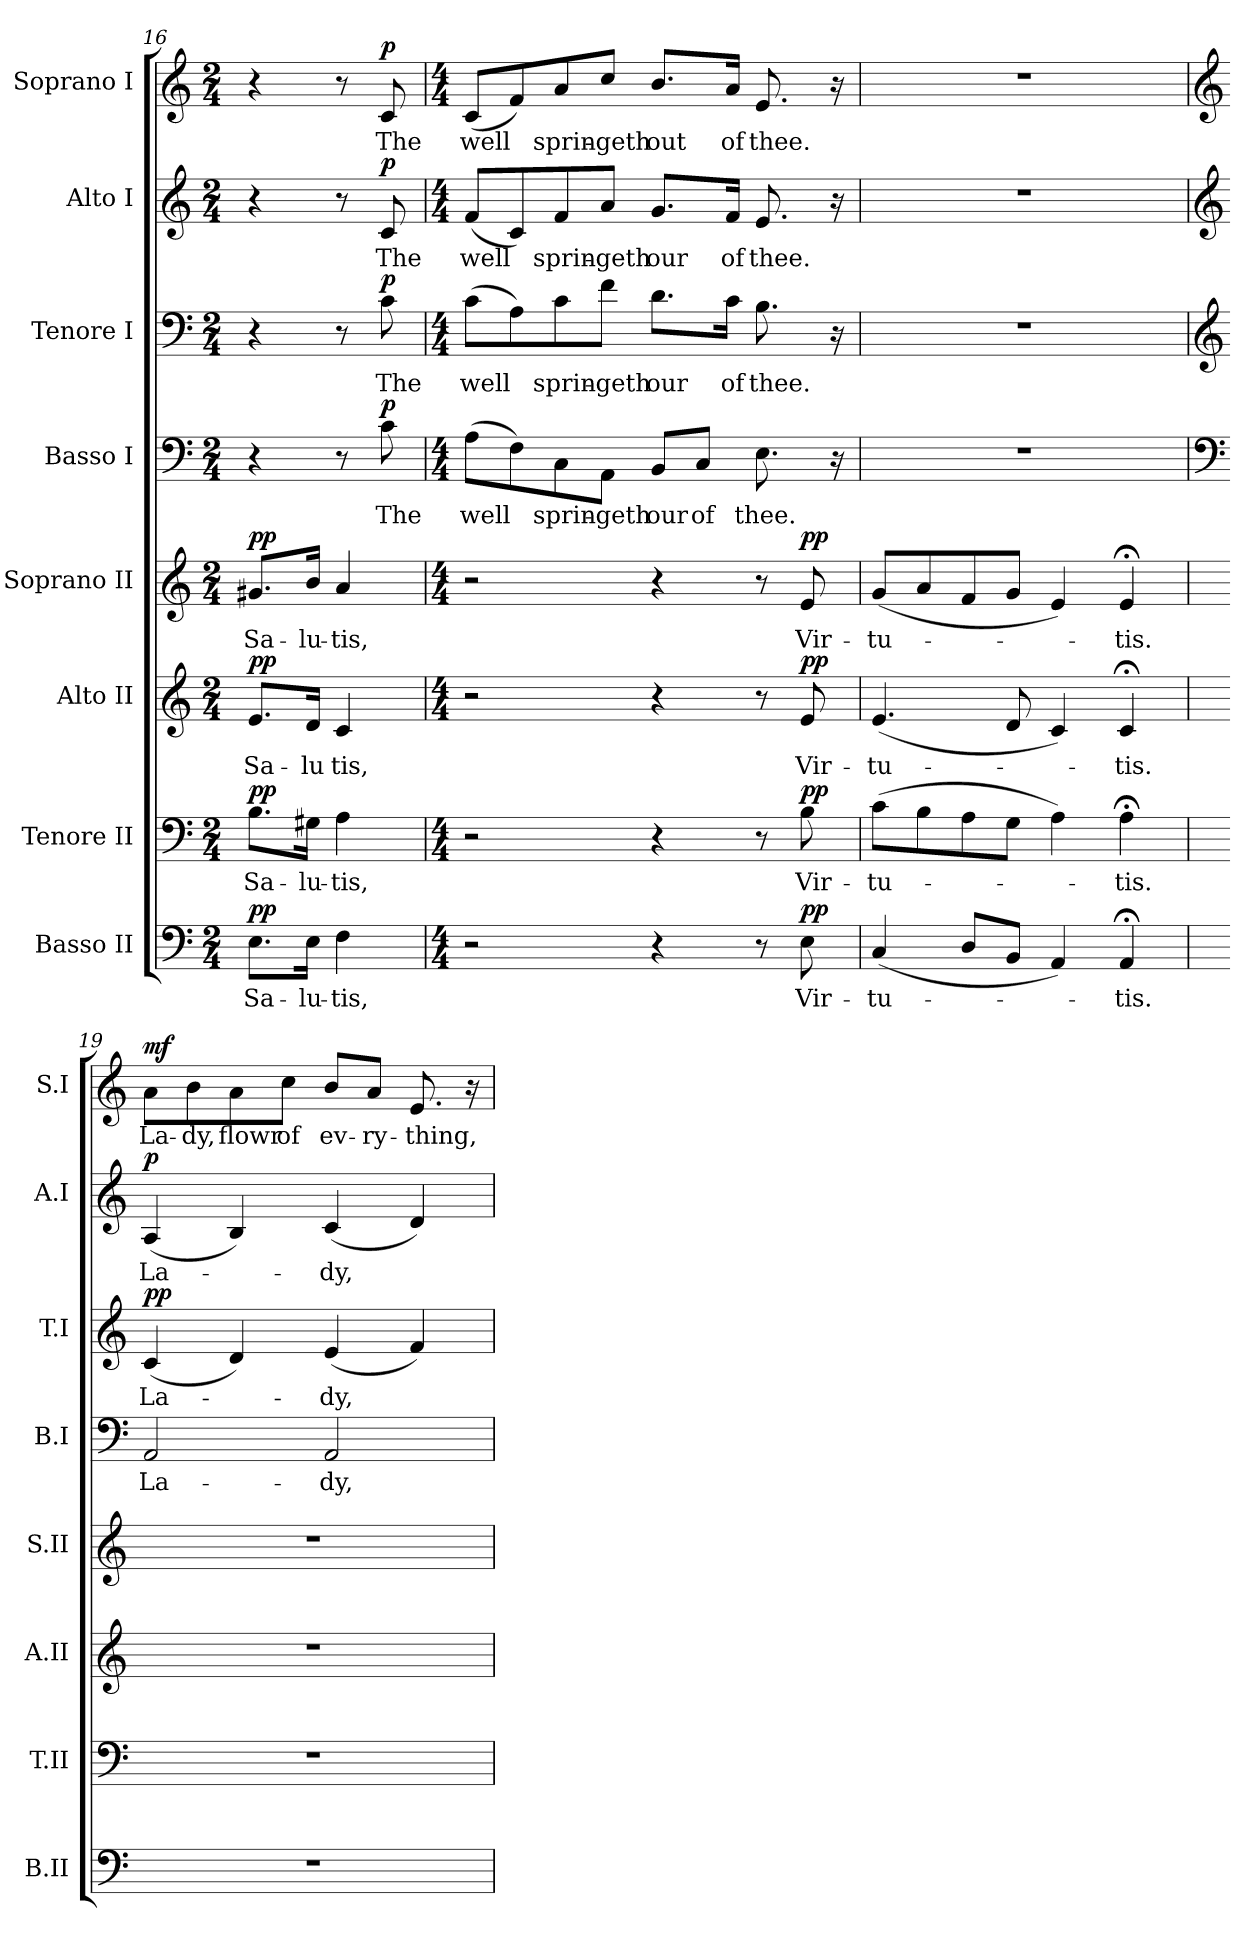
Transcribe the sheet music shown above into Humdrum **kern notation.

**kern	**text	**dynam	**kern	**text	**dynam	**kern	**text	**dynam	**kern	**text	**dynam	**kern	**text	**dynam	**kern	**text	**dynam	**kern	**text	**dynam	**kern	**text	**dynam
*part8	*part8	*part8	*part7	*part7	*part7	*part6	*part6	*part6	*part5	*part5	*part5	*part4	*part4	*part4	*part3	*part3	*part3	*part2	*part2	*part2	*part1	*part1	*part1
*staff8	*staff8	*staff8	*staff7	*staff7	*staff7	*staff6	*staff6	*staff6	*staff5	*staff5	*staff5	*staff4	*staff4	*staff4	*staff3	*staff3	*staff3	*staff2	*staff2	*staff2	*staff1	*staff1	*staff1
*I"Basso II	*	*	*I"Tenore II	*	*	*I"Alto II	*	*	*I"Soprano II	*	*	*I"Basso I	*	*	*I"Tenore I	*	*	*I"Alto I	*	*	*I"Soprano I	*	*
*I'B.II	*	*	*I'T.II	*	*	*I'A.II	*	*	*I'S.II	*	*	*I'B.I	*	*	*I'T.I	*	*	*I'A.I	*	*	*I'S.I	*	*
*clefF4	*	*	*clefF4	*	*	*clefG2	*	*	*clefG2	*	*	*clefF4	*	*	*clefF4	*	*	*clefG2	*	*	*clefG2	*	*
*k[]	*	*	*k[]	*	*	*k[]	*	*	*k[]	*	*	*k[]	*	*	*k[]	*	*	*k[]	*	*	*k[]	*	*
*M2/4	*	*	*M2/4	*	*	*M2/4	*	*	*M2/4	*	*	*M2/4	*	*	*M2/4	*	*	*M2/4	*	*	*M2/4	*	*
=16	=16	=16	=16	=16	=16	=16	=16	=16	=16	=16	=16	=16	=16	=16	=16	=16	=16	=16	=16	=16	=16	=16	=16
!	!LO:LY:b	!LO:DY:a	!	!LO:LY:b	!LO:DY:a	!	!LO:LY:b	!LO:DY:a	!	!LO:LY:b	!LO:DY:a	!	!	!	!	!	!	!	!	!	!	!	!
8.E\L	Sa-	pp	8.B\L	Sa-	pp	8.e/L	Sa-	pp	8.g#X/L	Sa-	pp	4r	.	.	4r	.	.	4r	.	.	4r	.	.
!	!LO:LY:b	!	!	!LO:LY:b	!	!	!LO:LY:b	!	!	!LO:LY:b	!	!	!	!	!	!	!	!	!	!	!	!	!
16E\Jk	-lu-	.	16G#X\Jk	-lu-	.	16d/Jk	-lu	.	16b/Jk	-lu-	.	.	.	.	.	.	.	.	.	.	.	.	.
!	!LO:LY:b	!	!	!LO:LY:b	!	!	!LO:LY:b	!	!	!LO:LY:b	!	!	!	!	!	!	!	!	!	!	!	!	!
4F\	-tis,	.	4A\	-tis,	.	4c/	tis,	.	4a/	-tis,	.	8r	.	.	8r	.	.	8r	.	.	8r	.	.
!	!	!	!	!	!	!	!	!	!	!	!	!	!LO:LY:b	!LO:DY:a	!	!LO:LY:b	!LO:DY:a	!	!LO:LY:b	!LO:DY:a	!	!LO:LY:b	!LO:DY:a
.	.	.	.	.	.	.	.	.	.	.	.	8c\	The	p	8c\	The	p	8c/	The	p	8c/	The	p
!!LO:LB:g=z
=17	=17	=17	=17	=17	=17	=17	=17	=17	=17	=17	=17	=17	=17	=17	=17	=17	=17	=17	=17	=17	=17	=17	=17
*M4/4	*	*	*M4/4	*	*	*M4/4	*	*	*M4/4	*	*	*M4/4	*	*	*M4/4	*	*	*M4/4	*	*	*M4/4	*	*
!	!	!	!	!	!	!	!	!	!	!	!	!	!LO:LY:b	!	!	!LO:LY:b	!	!	!LO:LY:b	!	!	!LO:LY:b	!
2r	.	.	2r	.	.	2r	.	.	2r	.	.	(>8A\L	well	.	(>8c\L	well	.	(<8f/L	well	.	(<8c/L	well	.
.	.	.	.	.	.	.	.	.	.	.	.	8F\)	.	.	8A\)	.	.	8c/)	.	.	8f/)	.	.
!	!	!	!	!	!	!	!	!	!	!	!	!	!LO:LY:b	!	!	!LO:LY:b	!	!	!LO:LY:b	!	!	!LO:LY:b	!
.	.	.	.	.	.	.	.	.	.	.	.	8C\	sprin-	.	8c\	sprin-	.	8f/	sprin-	.	8a/	sprin-	.
!	!	!	!	!	!	!	!	!	!	!	!	!	!LO:LY:b	!	!	!LO:LY:b	!	!	!LO:LY:b	!	!	!LO:LY:b	!
.	.	.	.	.	.	.	.	.	.	.	.	8AA\J	-geth	.	8f\J	-geth	.	8a/J	-geth	.	8cc/J	-geth	.
!	!	!	!	!	!	!	!	!	!	!	!	!	!LO:LY:b	!	!	!LO:LY:b	!	!	!LO:LY:b	!	!	!LO:LY:b	!
4r	.	.	4r	.	.	4r	.	.	4r	.	.	8BB/L	our	.	8.d\L	our	.	8.g/L	our	.	8.b/L	out	.
!	!	!	!	!	!	!	!	!	!	!	!	!	!LO:LY:b	!	!	!	!	!	!	!	!	!	!
.	.	.	.	.	.	.	.	.	.	.	.	8C/J	of	.	.	.	.	.	.	.	.	.	.
!	!	!	!	!	!	!	!	!	!	!	!	!	!	!	!	!LO:LY:b	!	!	!LO:LY:b	!	!	!LO:LY:b	!
.	.	.	.	.	.	.	.	.	.	.	.	.	.	.	16c\Jk	of	.	16f/Jk	of	.	16a/Jk	of	.
!	!	!	!	!	!	!	!	!	!	!	!	!	!LO:LY:b	!	!	!LO:LY:b	!	!	!LO:LY:b	!	!	!LO:LY:b	!
8r	.	.	8r	.	.	8r	.	.	8r	.	.	8.E\	thee.	.	8.B\	thee.	.	8.e/	thee.	.	8.e/	thee.	.
!	!LO:LY:b	!LO:DY:a	!	!LO:LY:b	!LO:DY:a	!	!LO:LY:b	!LO:DY:a	!	!LO:LY:b	!LO:DY:a	!	!	!	!	!	!	!	!	!	!	!	!
8E\	Vir-	pp	8B\	Vir-	pp	8e/	Vir-	pp	8e/	Vir-	pp	.	.	.	.	.	.	.	.	.	.	.	.
.	.	.	.	.	.	.	.	.	.	.	.	16r	.	.	16r	.	.	16r	.	.	16r	.	.
=18	=18	=18	=18	=18	=18	=18	=18	=18	=18	=18	=18	=18	=18	=18	=18	=18	=18	=18	=18	=18	=18	=18	=18
!	!LO:LY:b	!	!	!LO:LY:b	!	!	!LO:LY:b	!	!	!LO:LY:b	!	!	!	!	!	!	!	!	!	!	!	!	!
(<4C/	-tu-	.	(>8c\L	-tu-	.	(<4.e/	-tu-	.	(<8g/L	-tu-	.	1r	.	.	1r	.	.	1r	.	.	1r	.	.
.	.	.	8B\	.	.	.	.	.	8a/	.	.	.	.	.	.	.	.	.	.	.	.	.	.
8D/L	.	.	8A\	.	.	.	.	.	8f/	.	.	.	.	.	.	.	.	.	.	.	.	.	.
8BB/J	.	.	8G\J	.	.	8d/	.	.	8g/J	.	.	.	.	.	.	.	.	.	.	.	.	.	.
4AA/)	.	.	4A\)	.	.	4c/)	.	.	4e/)	.	.	.	.	.	.	.	.	.	.	.	.	.	.
!	!LO:LY:b	!	!	!LO:LY:b	!	!	!LO:LY:b	!	!	!LO:LY:b	!	!	!	!	!	!	!	!	!	!	!	!	!
4AA;</	-tis.	.	4A;<\	-tis.	.	4c;</	-tis.	.	4e;</	-tis.	.	.	.	.	.	.	.	.	.	.	.	.	.
=19	=19	=19	=19	=19	=19	=19	=19	=19	=19	=19	=19	=19	=19	=19	=19	=19	=19	=19	=19	=19	=19	=19	=19
*	*	*	*	*	*	*	*	*	*	*	*	*clefF4	*	*	*clefG2	*	*	*clefG2	*	*	*clefG2	*	*
*	*	*	*	*	*	*	*	*	*	*	*	*	*	*	*	*	*	*	*	*	*MM54	*	*
!	!	!	!	!	!	!	!	!	!	!	!	!	!LO:LY:b	!	!	!LO:LY:b	!LO:DY:a	!	!LO:LY:b	!	!	!LO:LY:b	!
!	!	!	!	!	!	!	!	!	!	!	!	!	!	!	!	!	!LO:DY:n=1:a	!	!	!LO:DY:a	!	!	!LO:DY:a
1r	.	.	1r	.	.	1r	.	.	1r	.	.	2AA/	La-	.	(<4c/	La-	p p	(<4A/	La-	p	8a\L	La-	mf
!	!	!	!	!	!	!	!	!	!	!	!	!	!	!	!	!	!	!	!	!	!	!LO:LY:b	!
.	.	.	.	.	.	.	.	.	.	.	.	.	.	.	.	.	.	.	.	.	8b\	-dy,	.
!	!	!	!	!	!	!	!	!	!	!	!	!	!	!	!	!	!	!	!	!	!	!LO:LY:b	!
.	.	.	.	.	.	.	.	.	.	.	.	.	.	.	4d/)	.	.	4B/)	.	.	8a\	flowr	.
!	!	!	!	!	!	!	!	!	!	!	!	!	!	!	!	!	!	!	!	!	!	!LO:LY:b	!
.	.	.	.	.	.	.	.	.	.	.	.	.	.	.	.	.	.	.	.	.	8cc\J	of	.
!	!	!	!	!	!	!	!	!	!	!	!	!	!LO:LY:b	!	!	!LO:LY:b	!	!	!LO:LY:b	!	!	!LO:LY:b	!
.	.	.	.	.	.	.	.	.	.	.	.	2AA/	-dy,	.	(<4e/	-dy,	.	(<4c/	-dy,	.	8b/L	ev-	.
!	!	!	!	!	!	!	!	!	!	!	!	!	!	!	!	!	!	!	!	!	!	!LO:LY:b	!
.	.	.	.	.	.	.	.	.	.	.	.	.	.	.	.	.	.	.	.	.	8a/J	-ry-	.
!	!	!	!	!	!	!	!	!	!	!	!	!	!	!	!	!	!	!	!	!	!	!LO:LY:b	!
.	.	.	.	.	.	.	.	.	.	.	.	.	.	.	4f/)	.	.	4d/)	.	.	8.e/	-thing,	.
.	.	.	.	.	.	.	.	.	.	.	.	.	.	.	.	.	.	.	.	.	16r	.	.
=	=	=	=	=	=	=	=	=	=	=	=	=	=	=	=	=	=	=	=	=	=	=	=
*-	*-	*-	*-	*-	*-	*-	*-	*-	*-	*-	*-	*-	*-	*-	*-	*-	*-	*-	*-	*-	*-	*-	*-
